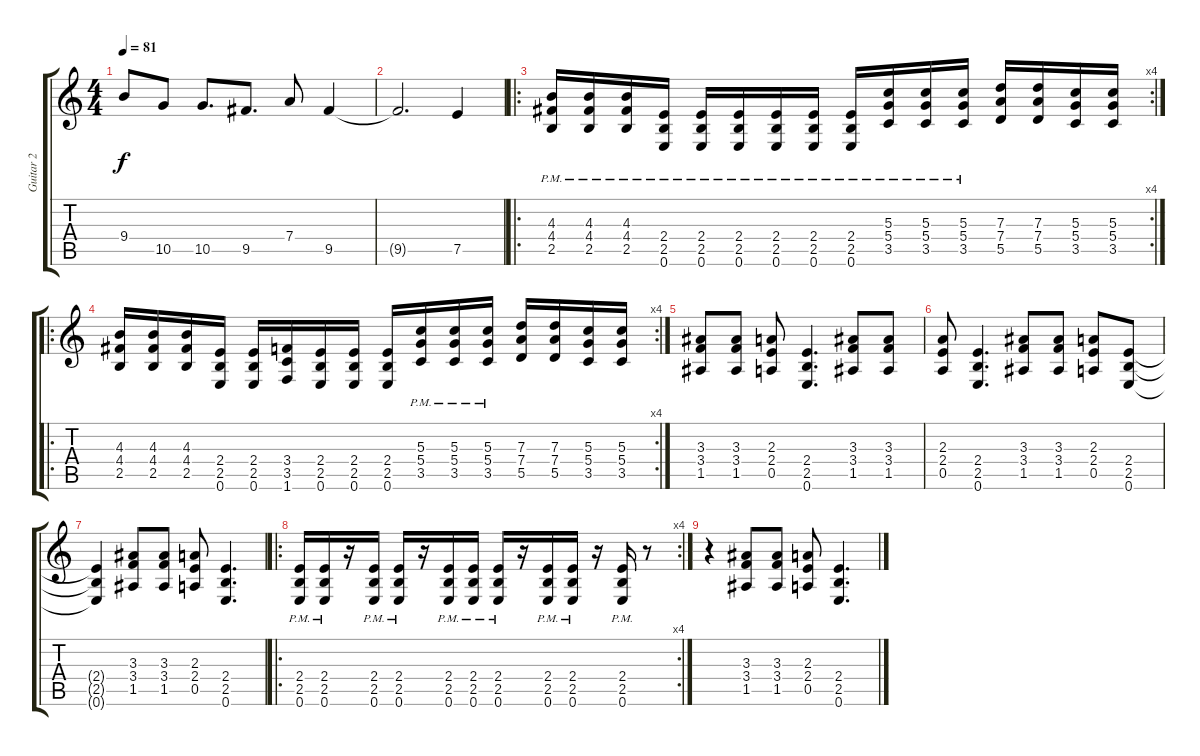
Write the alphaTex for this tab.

\track ("Guitar 2" "Guitar 2") {instrument distortionguitar}
\staff {score tabs}
\tuning (E4 B3 G3 D3 A2 E2) {hide}
\ts (4 4)
\tempo 81
\clef g2
\ks c
9.4.8{dy f} 10.5.8 10.5.8{d} 9.5.8{d} 7.4.8 9.5.4 |
9.5{t}.2{d} 7.5.4 |
\ro
\rc 4
(4.3 4.4{pm} 2.5{pm}).16 (4.3 4.4{pm} 2.5{pm}).16 (4.3 4.4{pm} 2.5{pm}).16 (2.4 2.5{pm} 0.6{pm}).16 (2.4 2.5{pm} 0.6{pm}).16 (2.4 2.5{pm} 0.6{pm}).16 (2.4 2.5{pm} 0.6{pm}).16 (2.4 2.5{pm} 0.6{pm}).16 (2.4 2.5{pm} 0.6).16 (5.3 5.4{pm} 3.5{pm}).16 (5.3 5.4{pm} 3.5{pm}).16 (5.3 5.4{pm} 3.5{pm}).16 (7.3 7.4 5.5).16 (7.3 7.4 5.5).16 (5.3 5.4 3.5).16 (5.3 5.4 3.5).16 |
\ro
\rc 4
(4.3 4.4 2.5).16 (4.3 4.4 2.5).16 (4.3 4.4 2.5).16 (2.4 2.5 0.6).16 (2.4 2.5 0.6).16 (3.4 3.5 1.6).16 (2.4 2.5 0.6).16 (2.4 2.5 0.6).16 (2.4 2.5 0.6).16 (5.3 5.4{pm} 3.5{pm}).16 (5.3 5.4{pm} 3.5{pm}).16 (5.3 5.4{pm} 3.5{pm}).16 (7.3 7.4 5.5).16 (7.3 7.4 5.5).16 (5.3 5.4 3.5).16 (5.3 5.4 3.5).16 |
(3.3 3.4 1.5).8 (3.3 3.4 1.5).8 (2.3 2.4 0.5).8 (2.4 2.5 0.6).4{d} (3.3 3.4 1.5).8 (3.3 3.4 1.5).8 |
(2.3 2.4 0.5).8 (2.4 2.5 0.6).4{d} (3.3 3.4 1.5).8 (3.3 3.4 1.5).8 (2.3 2.4 0.5).8 (2.4 2.5 0.6).8 |
(2.4{t} 2.5{t} 0.6{t}).4 (3.3 3.4 1.5).8 (3.3 3.4 1.5).8 (2.3 2.4 0.5).8 (2.4 2.5 0.6).4{d} |
\ro
\rc 4
(2.4 2.5{pm} 0.6{pm}).16 (2.4 2.5{pm} 0.6{pm}).16 r.16 (2.4 2.5{pm} 0.6{pm}).16 (2.4 2.5{pm} 0.6{pm}).16 r.16 (2.4 2.5{pm} 0.6{pm}).16 (2.4 2.5{pm} 0.6{pm}).16 (2.4 2.5{pm} 0.6{pm}).16 r.16 (2.4 2.5{pm} 0.6{pm}).16 (2.4 2.5{pm} 0.6{pm}).16 r.16 (2.4 2.5{pm} 0.6{pm}).16 r.8 |
r.4 (3.3 3.4 1.5).8 (3.3 3.4 1.5).8 (2.3 2.4 0.5).8 (2.4 2.5 0.6).4{d}
